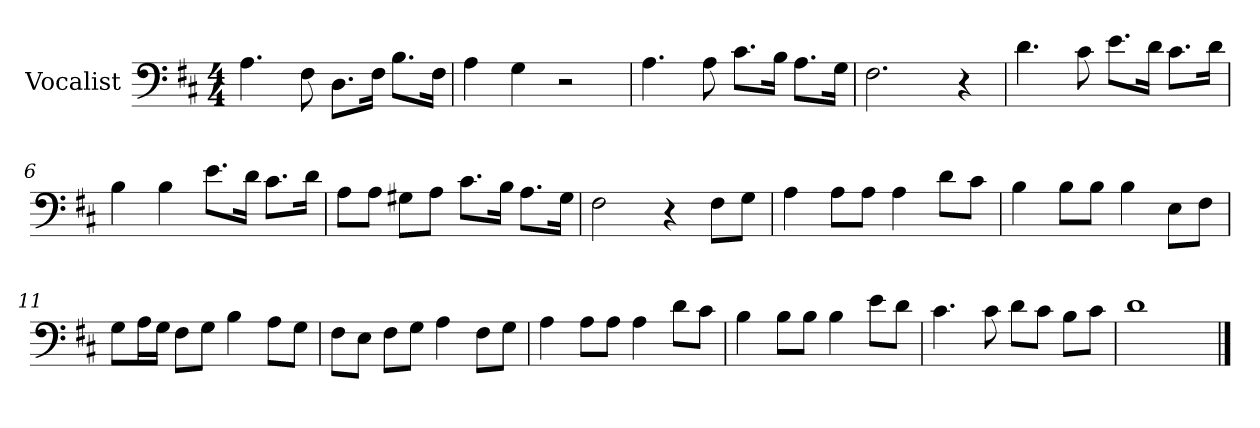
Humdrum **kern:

**kern
*part1
*staff1
*I"Vocalist
*k[f#c#]
*D:
*M4/4
=1
4.A
8F#
8.DL
16F#Jk
8.BL
16F#Jk
=2
4A
4G
2r
=3
4.A
8A
8.c#L
16BJk
8.AL
16GJk
=4
2.F#
4r
=5
4.d
8c#
8.eL
16dJk
8.c#L
16dJk
=6
4B
4B
8.eL
16dJk
8.c#L
16dJk
=7
8AL
8AJ
8G#XL
8AJ
8.c#L
16BJk
8.AL
16G#Jk
=8
2F#
4r
8F#L
8GJ
=9
4A
8AL
8AJ
4A
8dL
8c#J
=10
4B
8BL
8BJ
4B
8EL
8F#J
=11
8GL
16AL
16GJJ
8F#L
8GJ
4B
8AL
8GJ
=12
8F#L
8EJ
8F#L
8GJ
4A
8F#L
8GJ
=13
4A
8AL
8AJ
4A
8dL
8c#J
=14
4B
8BL
8BJ
4B
8eL
8dJ
=15
4.c#
8c#
8dL
8c#J
8BL
8c#J
=16
1d
==
*-
